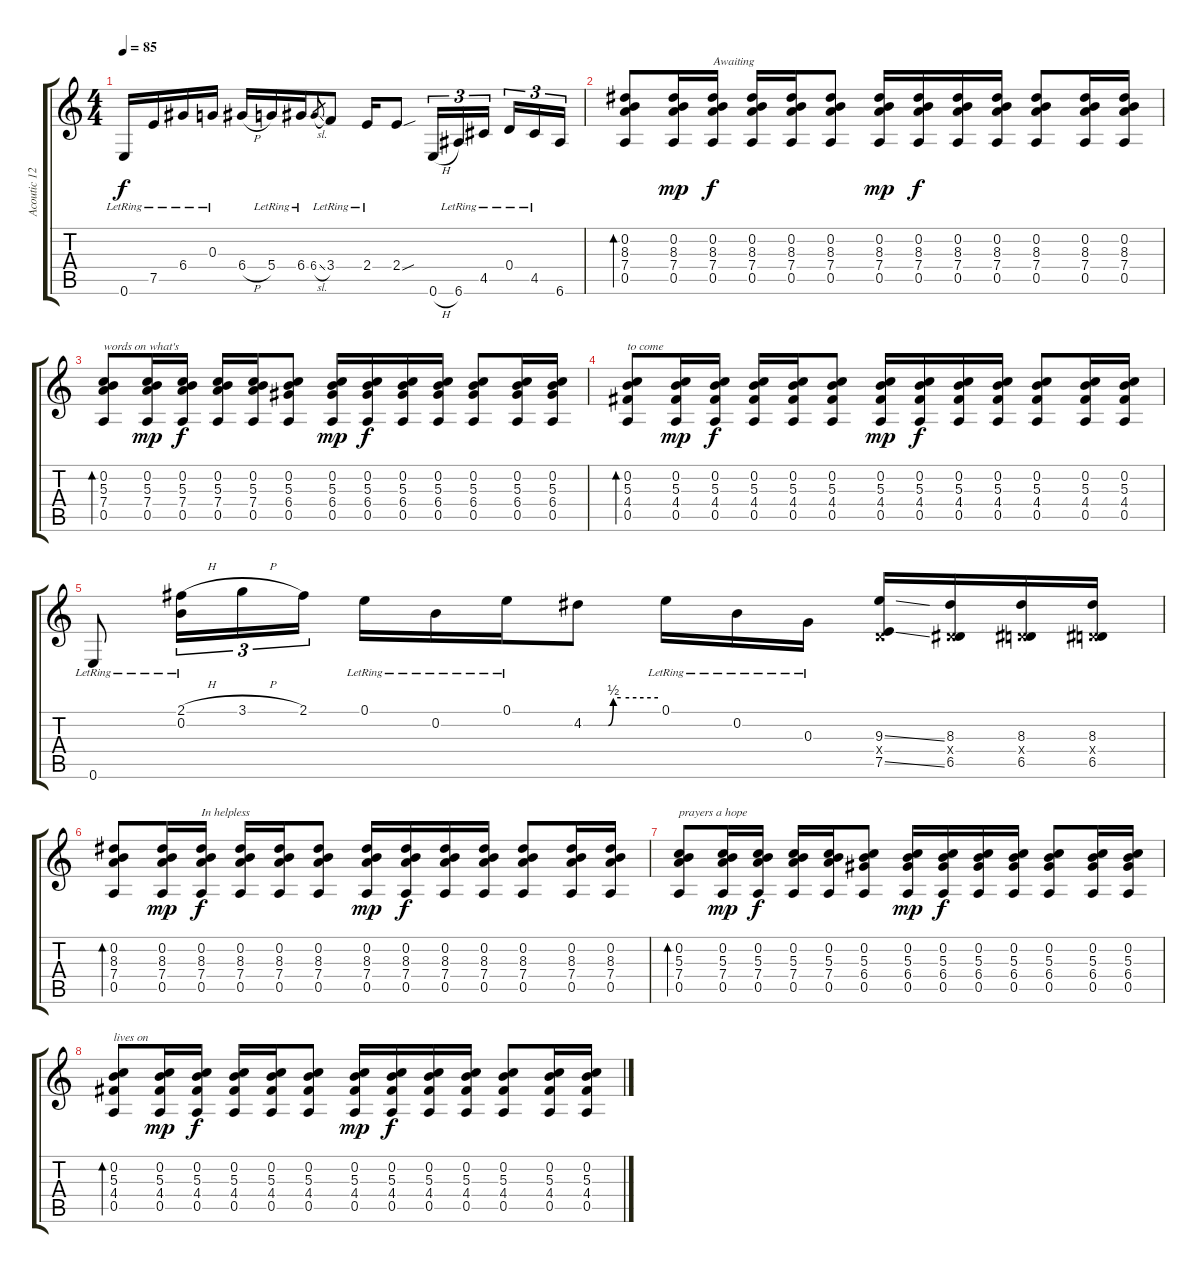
\track ("Acoutic 12str" "Acoutic 12") {instrument acousticguitarsteel}
\staff {score tabs}
\tuning (E4 B3 G3 D3 A2 E2) {hide}
\ts (4 4)
\tempo 85
\clef g2
\ks c
0.6{lr}.16{dy f} 7.5{lr}.16 6.4{lr}.16 0.3{lr}.16 6.4{h}.16 5.4{lr}.16 6.4{lr}.16 6.4{sl}.8{gr} 3.4{lr}.8 2.4{lr}.16 2.4{sou}.8 0.6{h}.16{tu (3 2)} 6.6{lr}.16{tu (3 2)} 4.5{lr}.16{tu (3 2)} 0.4{lr}.16{tu (3 2)} 4.5{lr}.16{tu (3 2)} 6.6.16{tu (3 2)} |
(0.2 8.3 7.4 0.5).8{bd 60 volume 8} (0.2 8.3 7.4 0.5).16{dy mp} (0.2 8.3 7.4 0.5).16{txt "Awaiting" dy f} (0.2 8.3 7.4 0.5).16 (0.2 8.3 7.4 0.5).16 (0.2 8.3 7.4 0.5).8 (0.2 8.3 7.4 0.5).16{dy mp} (0.2 8.3 7.4 0.5).16{dy f} (0.2 8.3 7.4 0.5).16 (0.2 8.3 7.4 0.5).16 (0.2 8.3 7.4 0.5).8 (0.2 8.3 7.4 0.5).16 (0.2 8.3 7.4 0.5).16 |
(0.2 5.3 7.4 0.5).8{bd 60 txt "words on what's"} (0.2 5.3 7.4 0.5).16{dy mp} (0.2 5.3 7.4 0.5).16{dy f} (0.2 5.3 7.4 0.5).16 (0.2 5.3 7.4 0.5).16 (0.2 5.3 6.4 0.5).8 (0.2 5.3 6.4 0.5).16{dy mp} (0.2 5.3 6.4 0.5).16{dy f} (0.2 5.3 6.4 0.5).16 (0.2 5.3 6.4 0.5).16 (0.2 5.3 6.4 0.5).8 (0.2 5.3 6.4 0.5).16 (0.2 5.3 6.4 0.5).16 |
(0.2 5.3 4.4 0.5).8{bd 60 txt "to come"} (0.2 5.3 4.4 0.5).16{dy mp} (0.2 5.3 4.4 0.5).16{dy f} (0.2 5.3 4.4 0.5).16 (0.2 5.3 4.4 0.5).16 (0.2 5.3 4.4 0.5).8 (0.2 5.3 4.4 0.5).16{dy mp} (0.2 5.3 4.4 0.5).16{dy f} (0.2 5.3 4.4 0.5).16 (0.2 5.3 4.4 0.5).16 (0.2 5.3 4.4 0.5).8 (0.2 5.3 4.4 0.5).16 (0.2 5.3 4.4 0.5).16 |
0.6{lr}.8 (2.1{h} 0.2{lr}).16{tu (3 2)} 3.1{h}.16{tu (3 2)} 2.1.16{tu (3 2)} 0.1{lr}.16 0.2{lr}.16 0.1{lr}.16 4.2{be (custom 0 0 20 0 24 2 30 2 60 2)}.8 0.1{lr}.16 0.2{lr}.16 0.3{lr}.16 (9.3{ss} 0.4{x} 7.5{ss}).16 (8.3 0.4{x} 6.5).16 (8.3 0.4{x} 6.5).16 (8.3 0.4{x} 6.5).16 |
(0.2 8.3 7.4 0.5).8{bd 60} (0.2 8.3 7.4 0.5).16{dy mp} (0.2 8.3 7.4 0.5).16{txt "In helpless" dy f} (0.2 8.3 7.4 0.5).16 (0.2 8.3 7.4 0.5).16 (0.2 8.3 7.4 0.5).8 (0.2 8.3 7.4 0.5).16{dy mp} (0.2 8.3 7.4 0.5).16{dy f} (0.2 8.3 7.4 0.5).16 (0.2 8.3 7.4 0.5).16 (0.2 8.3 7.4 0.5).8 (0.2 8.3 7.4 0.5).16 (0.2 8.3 7.4 0.5).16 |
(0.2 5.3 7.4 0.5).8{bd 60 txt "prayers a hope "} (0.2 5.3 7.4 0.5).16{dy mp} (0.2 5.3 7.4 0.5).16{dy f} (0.2 5.3 7.4 0.5).16 (0.2 5.3 7.4 0.5).16 (0.2 5.3 6.4 0.5).8 (0.2 5.3 6.4 0.5).16{dy mp} (0.2 5.3 6.4 0.5).16{dy f} (0.2 5.3 6.4 0.5).16 (0.2 5.3 6.4 0.5).16 (0.2 5.3 6.4 0.5).8 (0.2 5.3 6.4 0.5).16 (0.2 5.3 6.4 0.5).16 |
(0.2 5.3 4.4 0.5).8{bd 60 txt "lives on"} (0.2 5.3 4.4 0.5).16{dy mp} (0.2 5.3 4.4 0.5).16{dy f} (0.2 5.3 4.4 0.5).16 (0.2 5.3 4.4 0.5).16 (0.2 5.3 4.4 0.5).8 (0.2 5.3 4.4 0.5).16{dy mp} (0.2 5.3 4.4 0.5).16{dy f} (0.2 5.3 4.4 0.5).16 (0.2 5.3 4.4 0.5).16 (0.2 5.3 4.4 0.5).8 (0.2 5.3 4.4 0.5).16 (0.2 5.3 4.4 0.5).16
